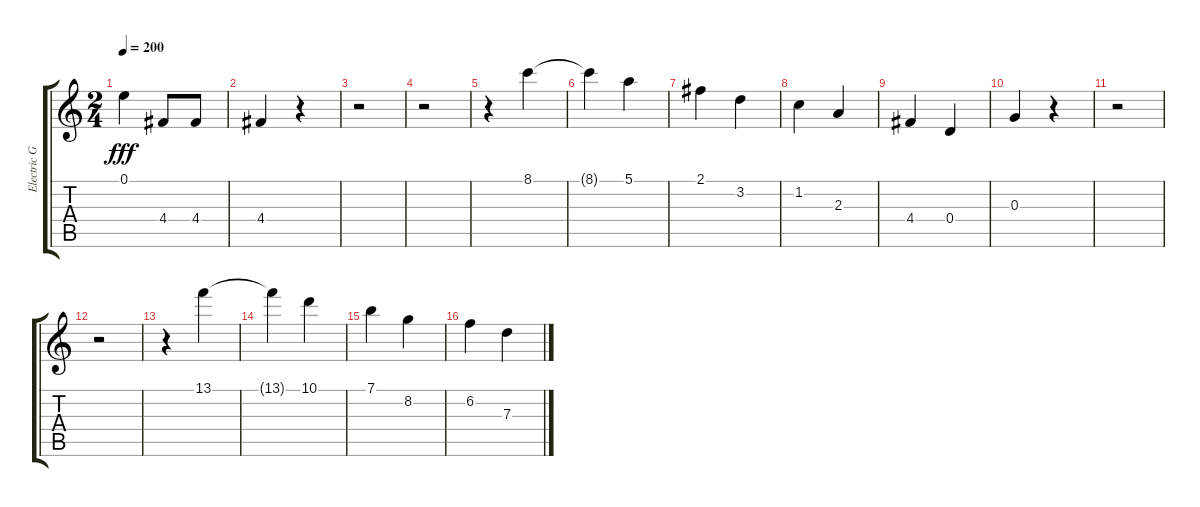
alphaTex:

\track ("Electric Guitar 3" "Electric G") {instrument distortionguitar}
\staff {score tabs}
\tuning (E4 B3 G3 D3 A2 E2) {hide}
\ts (2 4)
\tempo 200
\clef g2
\ks c
0.1.4{dy fff} 4.4.8 4.4.8 |
4.4.4 r.4 |
r.2 |
r.2 |
r.4 8.1.4 |
8.1{t}.4 5.1.4 |
2.1.4 3.2.4 |
1.2.4 2.3.4 |
4.4.4 0.4.4 |
0.3.4 r.4 |
r.2 |
r.2 |
r.4 13.1.4 |
13.1{t}.4 10.1.4 |
7.1.4 8.2.4 |
6.2.4 7.3.4
